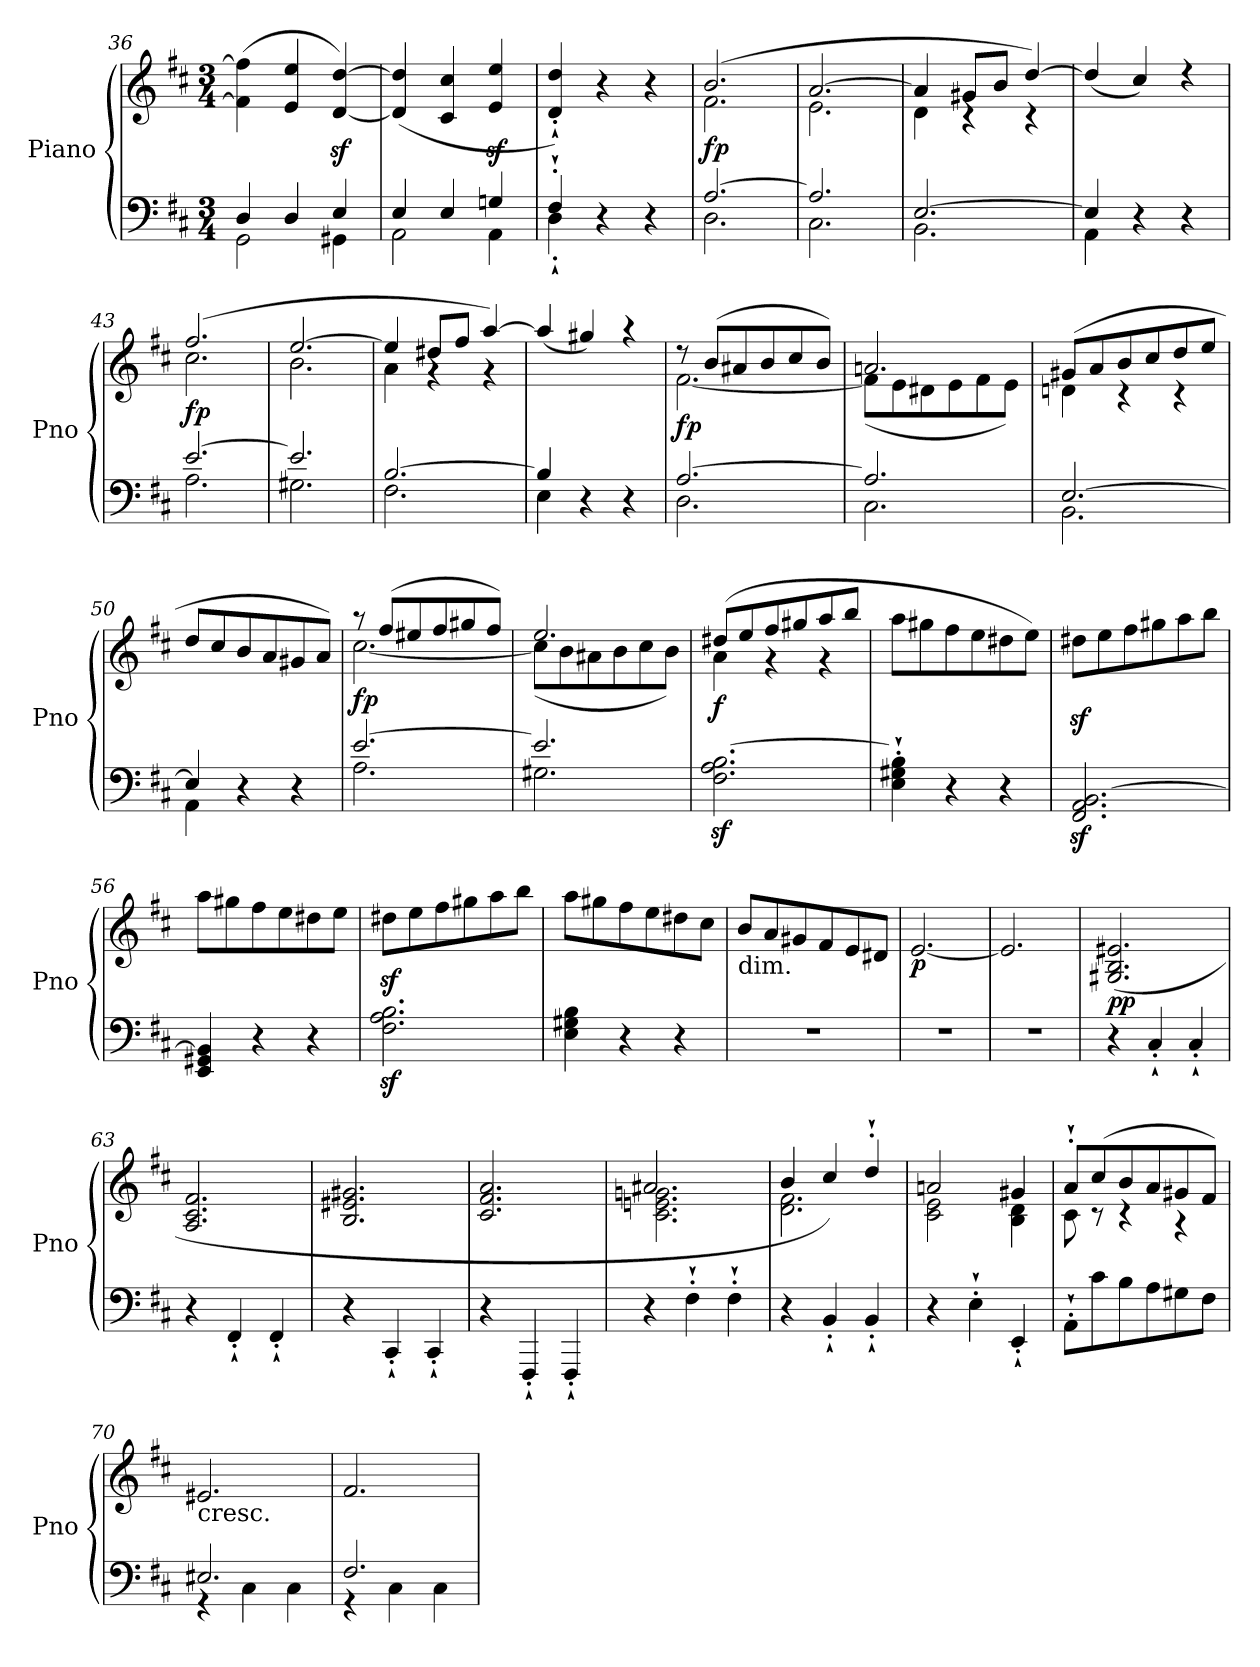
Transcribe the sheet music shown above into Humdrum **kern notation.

**kern	**kern	**dynam
*part1	*part1	*part1
*staff2	*staff1	*staff1/2
*I"Piano	*	*
*I'Pno	*	*
*clefF4	*clefG2	*
*k[f#c#]	*k[f#c#]	*
*D:	*D:	*
*M3/4	*M3/4	*
=36	=36	=36
*^	*	*
4D/	2GG\	(>4f#\] 4ff#\]	.
4D/	.	4e/ 4ee/	.
4E/	4GG#X\	[4d/z< [4dd/z<)	.
=37	=37	=37	=37
4E/	2AA\	(<4d/] 4dd/]	.
4E/	.	4c#/ 4cc#/	.
4Gn/	4AA\	4e/z< 4ee/z<	.
!!LO:LB:g=z
=38	=38	=38	=38
4F#'`/	4D'`\	4d/'` 4dd/'`)	.
4r	2ryy	4r	.
4r	.	4r	.
=39	=39	=39	=39
*	*	*^	*
!	!	!	!	!LO:DY:b
[2.A/	2.D\	(>2.b/	2.f#\	fp
=40	=40	=40	=40	=40
2.A/]	2.C#\	[2.a/	2.e\	.
=41	=41	=41	=41	=41
[2.E/	2.BB\	4a/]	4d\	.
.	.	8g#X/L	4rc	.
.	.	8b/J	.	.
.	.	[4dd/)	4rc	.
*	*	*v	*v	*
=42	=42	=42	=42
4E/]	4AA\	(<4dd/]	.
4r	2ryy	4cc#/)	.
4r	.	4rdd	.
=43	=43	=43	=43
*	*	*^	*
!	!	!	!	!LO:DY:b
[2.e/	2.A\	(>2.ff#/	2.cc#\	fp
=44	=44	=44	=44	=44
2.e/]	2.G#X\	[2.ee/	2.b\	.
=45	=45	=45	=45	=45
[2.B/	2.F#\	4ee/]	4a\	.
.	.	8dd#X/L	4rg	.
.	.	8ff#/J	.	.
.	.	[4aa/)	4rg	.
*	*	*v	*v	*
=46	=46	=46	=46
4B/]	4E\	(<4aa/]	.
4r	2ryy	4gg#X/)	.
4r	.	4raa	.
=47	=47	=47	=47
*	*	*^	*
!	!	!	!	!LO:DY:b
[2.A/	2.D\	8rdd	[2.f#\	fp
.	.	(>8b/L	.	.
.	.	8a#X/	.	.
.	.	8b/	.	.
.	.	8cc#/	.	.
.	.	8b/J)	.	.
!!LO:PB:g=z	!!
=48	=48	=48	=48	=48
2.A/]	2.C#\	2.an/	(<8f#\L]	.
.	.	.	8e\	.
.	.	.	8d#X\	.
.	.	.	8e\	.
.	.	.	8f#\	.
.	.	.	8e\J)	.
=49	=49	=49	=49	=49
[2.E/	2.BB\	(>8g#X/L	4dn\	.
.	.	8a/	.	.
.	.	8b/	4rc	.
.	.	8cc#/	.	.
.	.	8dd/	4rc	.
.	.	8ee/J	.	.
*	*	*v	*v	*
=50	=50	=50	=50
4E/]	4AA\	8dd/L	.
.	.	8cc#/	.
4r	2ryy	8b/	.
.	.	8a/	.
4r	.	8g#X/	.
.	.	8a/J)	.
=51	=51	=51	=51
*	*	*^	*
!	!	!	!	!LO:DY:b
[2.e/	2.A\	8raa	[2.cc#\	fp
.	.	(>8ff#/L	.	.
.	.	8ee#X/	.	.
.	.	8ff#/	.	.
.	.	8gg#X/	.	.
.	.	8ff#/J)	.	.
=52	=52	=52	=52	=52
2.e/]	2.G#X\	2.ee/	(<8cc#\L]	.
.	.	.	8b\	.
.	.	.	8a#X\	.
.	.	.	8b\	.
.	.	.	8cc#\	.
.	.	.	8b\J)	.
*v	*v	*	*	*
=53	=53	=53	=53
!	!	!	!LO:DY:b
2.F#\z< 2.A\z< [2.B\z<	(>8dd#X/L	4a\	f
.	8ee/	.	.
.	8ff#/	4rg	.
.	8gg#X/	.	.
.	8aa/	4rg	.
.	8bb/J	.	.
*	*v	*v	*
!!LO:LB:g=z
=54	=54	=54
4E\'` 4G#X\'` 4B\]'`	8aa\L	.
.	8gg#X\	.
4r	8ff#\	.
.	8ee\	.
4r	8dd#X\	.
.	8ee\J)	.
=55	=55	=55
2.FF#/z< 2.AA/z< [2.BB/z<	8dd#Xz<\L	.
.	8ee\	.
.	8ff#\	.
.	8gg#X\	.
.	8aa\	.
.	8bb\J	.
=56	=56	=56
4EE/ 4GG#X/ 4BB/]	8aa\L	.
.	8gg#X\	.
4r	8ff#\	.
.	8ee\	.
4r	8dd#X\	.
.	8ee\J	.
=57	=57	=57
2.F#\z< 2.A\z< 2.B\z<	8dd#Xz<\L	.
.	8ee\	.
.	8ff#\	.
.	8gg#X\	.
.	8aa\	.
.	8bb\J	.
=58	=58	=58
4E\ 4G#X\ 4B\	8aa\L	.
.	8gg#X\	.
4r	8ff#\	.
.	8ee\	.
4r	8dd#X\	.
.	8cc#\J	.
!!LO:LB:g=z
=59	=59	=59
!	!LO:TX:b:t=dim.	!
2.r	8b/L	.
.	8a/	.
.	8g#X/	.
.	8f#/	.
.	8e/	.
.	8d#X/J	.
=60	=60	=60
!	!	!LO:DY:b
2.r	[2.e/	p
=61	=61	=61
2.r	2.e/]	.
=62	=62	=62
!	!	!LO:DY:b
4r	(>2.G#X/ 2.B/ 2.e#X/	pp
4C#'`/	.	.
4C#'`/	.	.
=63	=63	=63
4r	2.A/ 2.c#/ 2.f#/	.
4FF#'`/	.	.
4FF#'`/	.	.
=64	=64	=64
4r	2.B/ 2.e#X/ 2.g#X/	.
4CC#'`/	.	.
4CC#'`/	.	.
=65	=65	=65
4r	2.c#/ 2.f#/ 2.a/	.
4FFF#'`/	.	.
4FFF#'`/	.	.
=66	=66	=66
*	*^	*
4r	2.a#X/	2.c#\ 2.en\ 2.gn\	.
4F#'`\	.	.	.
4F#'`\	.	.	.
=67	=67	=67	=67
4r	4b/	2.d\ 2.f#\	.
4BB'`/	4cc#/)	.	.
4BB'`/	4dd'`/	.	.
=68	=68	=68	=68
4r	2an/	2c#\ 2e\	.
4E'`\	.	.	.
4EE'`/	4g#X/	4B\ 4d\	.
!!LO:LB:g=z	!!
=69	=69	=69	=69
8AA'`\L	8a'`/L	8c#\	.
8c#\	(>8cc#/	8rc	.
8B\	8b/	4rc	.
8A\	8a/	.	.
8G#X\	8g#X/	4rA	.
8F#\J	8f#/J)	.	.
*	*v	*v	*
=70	=70	=70
*^	*	*
!	!	!LO:TX:b:t=cresc.	!
2.E#X/	4rGG	2.e#X/	.
.	4C#\	.	.
.	4C#\	.	.
=71	=71	=71	=71
2.F#/	4rGG	2.f#/	.
.	4C#\	.	.
.	4C#\	.	.
*v	*v	*	*
=	=	=
*-	*-	*-
